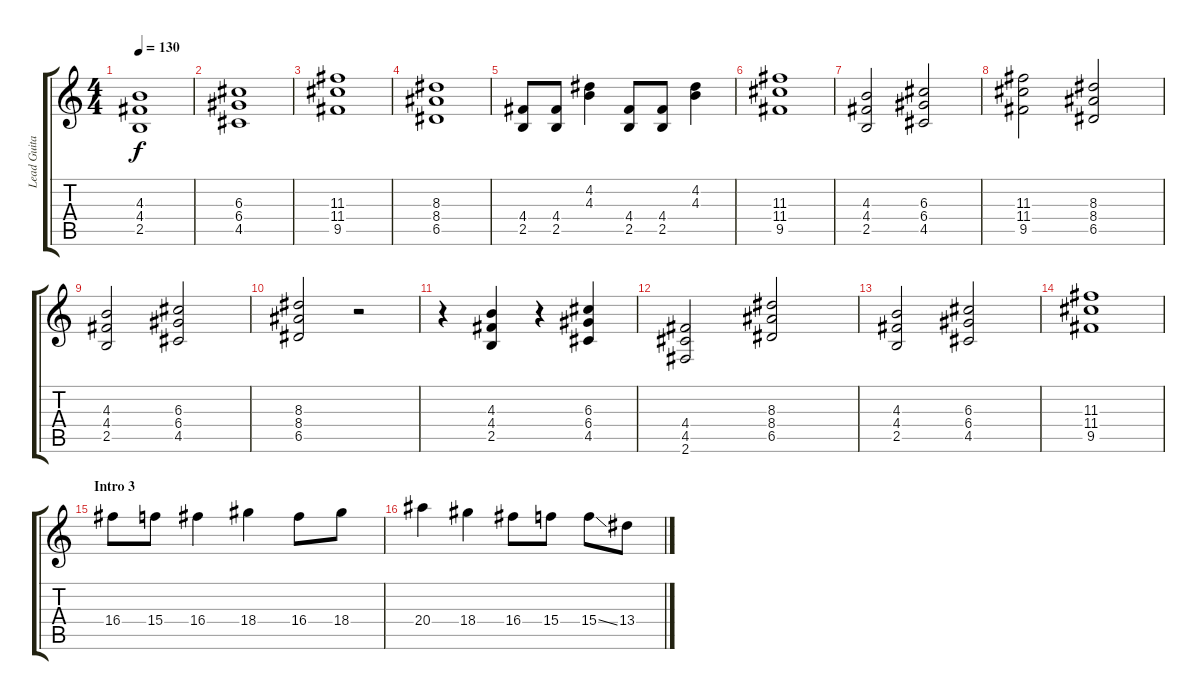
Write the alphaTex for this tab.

\track ("Lead Guitar" "Lead Guita") {instrument distortionguitar}
\staff {score tabs}
\tuning (E4 B3 G3 D3 A2 E2) {hide}
\ts (4 4)
\tempo 130
\clef g2
\ks c
(4.3 4.4 2.5).1{dy f} |
(6.3 6.4 4.5).1 |
(11.3 11.4 9.5).1 |
(8.3 8.4 6.5).1 |
(4.4 2.5).8 (4.4 2.5).8 (4.2 4.3).4 (4.4 2.5).8 (4.4 2.5).8 (4.2 4.3).4 |
(11.3 11.4 9.5).1 |
(4.3 4.4 2.5).2 (6.3 6.4 4.5).2 |
(11.3 11.4 9.5).2 (8.3 8.4 6.5).2 |
(4.3 4.4 2.5).2 (6.3 6.4 4.5).2 |
(8.3 8.4 6.5).2 r.2 |
r.4 (4.3 4.4 2.5).4 r.4 (6.3 6.4 4.5).4 |
(4.4 4.5 2.6).2 (8.3 8.4 6.5).2 |
(4.3 4.4 2.5).2 (6.3 6.4 4.5).2 |
(11.3 11.4 9.5).1 |
\section ("" "Intro 3")
16.4.8 15.4.8 16.4.4 18.4.4 16.4.8 18.4.8 |
20.4.4 18.4.4 16.4.8 15.4.8 15.4{ss}.8 13.4.8
